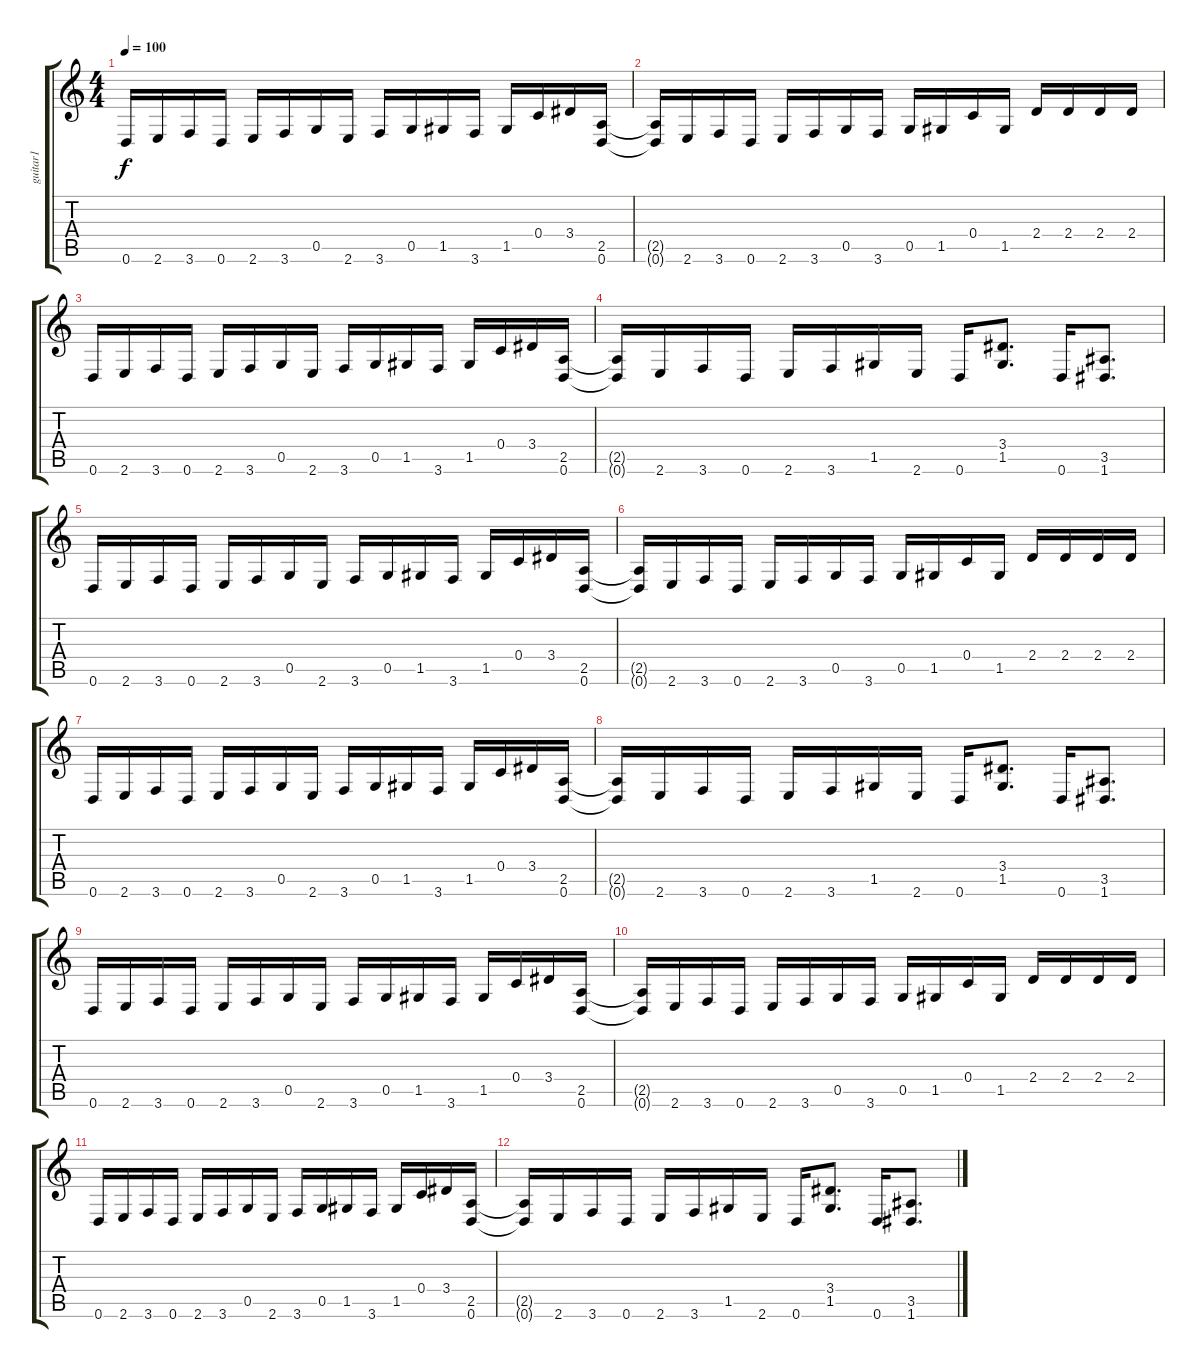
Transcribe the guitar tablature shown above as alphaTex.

\track ("guitar1" "guitar1") {instrument distortionguitar}
\staff {score tabs}
\tuning (D4 A3 F3 C3 G2 D2) {hide}
\ts (4 4)
\tempo 100
\clef g2
\ks c
0.6.16{dy f} 2.6.16 3.6.16 0.6.16 2.6.16 3.6.16 0.5.16 2.6.16 3.6.16 0.5.16 1.5.16 3.6.16 1.5.16 0.4.16 3.4.16 (2.5 0.6).16 |
(2.5{t} 0.6{t}).16 2.6.16 3.6.16 0.6.16 2.6.16 3.6.16 0.5.16 3.6.16 0.5.16 1.5.16 0.4.16 1.5.16 2.4.16 2.4.16 2.4.16 2.4.16 |
0.6.16 2.6.16 3.6.16 0.6.16 2.6.16 3.6.16 0.5.16 2.6.16 3.6.16 0.5.16 1.5.16 3.6.16 1.5.16 0.4.16 3.4.16 (2.5 0.6).16 |
(2.5{t} 0.6{t}).16 2.6.16 3.6.16 0.6.16 2.6.16 3.6.16 1.5.16 2.6.16 0.6.16 (3.4 1.5).8{d} 0.6.16 (3.5 1.6).8{d} |
0.6.16 2.6.16 3.6.16 0.6.16 2.6.16 3.6.16 0.5.16 2.6.16 3.6.16 0.5.16 1.5.16 3.6.16 1.5.16 0.4.16 3.4.16 (2.5 0.6).16 |
(2.5{t} 0.6{t}).16 2.6.16 3.6.16 0.6.16 2.6.16 3.6.16 0.5.16 3.6.16 0.5.16 1.5.16 0.4.16 1.5.16 2.4.16 2.4.16 2.4.16 2.4.16 |
0.6.16 2.6.16 3.6.16 0.6.16 2.6.16 3.6.16 0.5.16 2.6.16 3.6.16 0.5.16 1.5.16 3.6.16 1.5.16 0.4.16 3.4.16 (2.5 0.6).16 |
(2.5{t} 0.6{t}).16 2.6.16 3.6.16 0.6.16 2.6.16 3.6.16 1.5.16 2.6.16 0.6.16 (3.4 1.5).8{d} 0.6.16 (3.5 1.6).8{d} |
0.6.16 2.6.16 3.6.16 0.6.16 2.6.16 3.6.16 0.5.16 2.6.16 3.6.16 0.5.16 1.5.16 3.6.16 1.5.16 0.4.16 3.4.16 (2.5 0.6).16 |
(2.5{t} 0.6{t}).16 2.6.16 3.6.16 0.6.16 2.6.16 3.6.16 0.5.16 3.6.16 0.5.16 1.5.16 0.4.16 1.5.16 2.4.16 2.4.16 2.4.16 2.4.16 |
0.6.16 2.6.16 3.6.16 0.6.16 2.6.16 3.6.16 0.5.16 2.6.16 3.6.16 0.5.16 1.5.16 3.6.16 1.5.16 0.4.16 3.4.16 (2.5 0.6).16 |
(2.5{t} 0.6{t}).16 2.6.16 3.6.16 0.6.16 2.6.16 3.6.16 1.5.16 2.6.16 0.6.16 (3.4 1.5).8{d} 0.6.16 (3.5 1.6).8{d}
